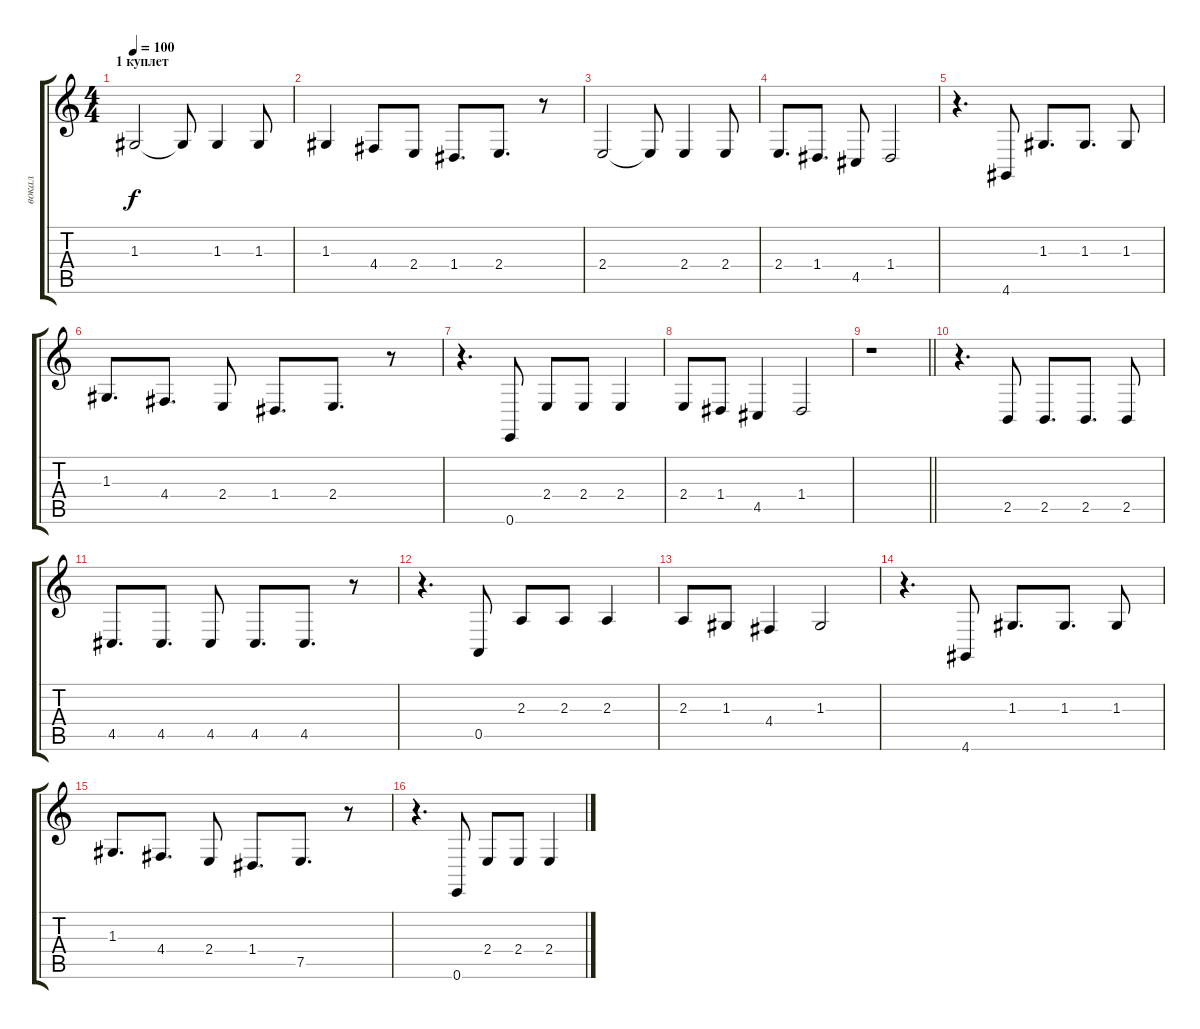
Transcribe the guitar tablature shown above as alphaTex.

\track ("вокал" "вокал") {mute instrument electricgrandpiano}
\staff {score tabs}
\tuning (E4 B3 G3 D3 A2 E2) {hide}
\ts (4 4)
\section ("" "1 куплет")
\tempo 100
\clef g2
\ks c
1.3.2{dy f} 1.3{t}.8 1.3.4 1.3.8 |
1.3.4 4.4.8 2.4.8 1.4.8{d} 2.4.8{d} r.8 |
2.4.2 2.4{t}.8 2.4.4 2.4.8 |
2.4.8{d} 1.4.8{d} 4.5.8 1.4.2 |
r.4{d} 4.6.8 1.3.8{d} 1.3.8{d} 1.3.8 |
1.3.8{d} 4.4.8{d} 2.4.8 1.4.8{d} 2.4.8{d} r.8 |
r.4{d} 0.6.8 2.4.8 2.4.8 2.4.4 |
2.4.8 1.4.8 4.5.4 1.4.2 |
\barLineRight lightlight
r.1 |
\section ("" "")
r.4{d} 2.5.8 2.5.8{d} 2.5.8{d} 2.5.8 |
4.5.8{d} 4.5.8{d} 4.5.8 4.5.8{d} 4.5.8{d} r.8 |
r.4{d} 0.5.8 2.3.8 2.3.8 2.3.4 |
2.3.8 1.3.8 4.4.4 1.3.2 |
r.4{d} 4.6.8 1.3.8{d} 1.3.8{d} 1.3.8 |
1.3.8{d} 4.4.8{d} 2.4.8 1.4.8{d} 7.5.8{d} r.8 |
r.4{d} 0.6.8 2.4.8 2.4.8 2.4.4
